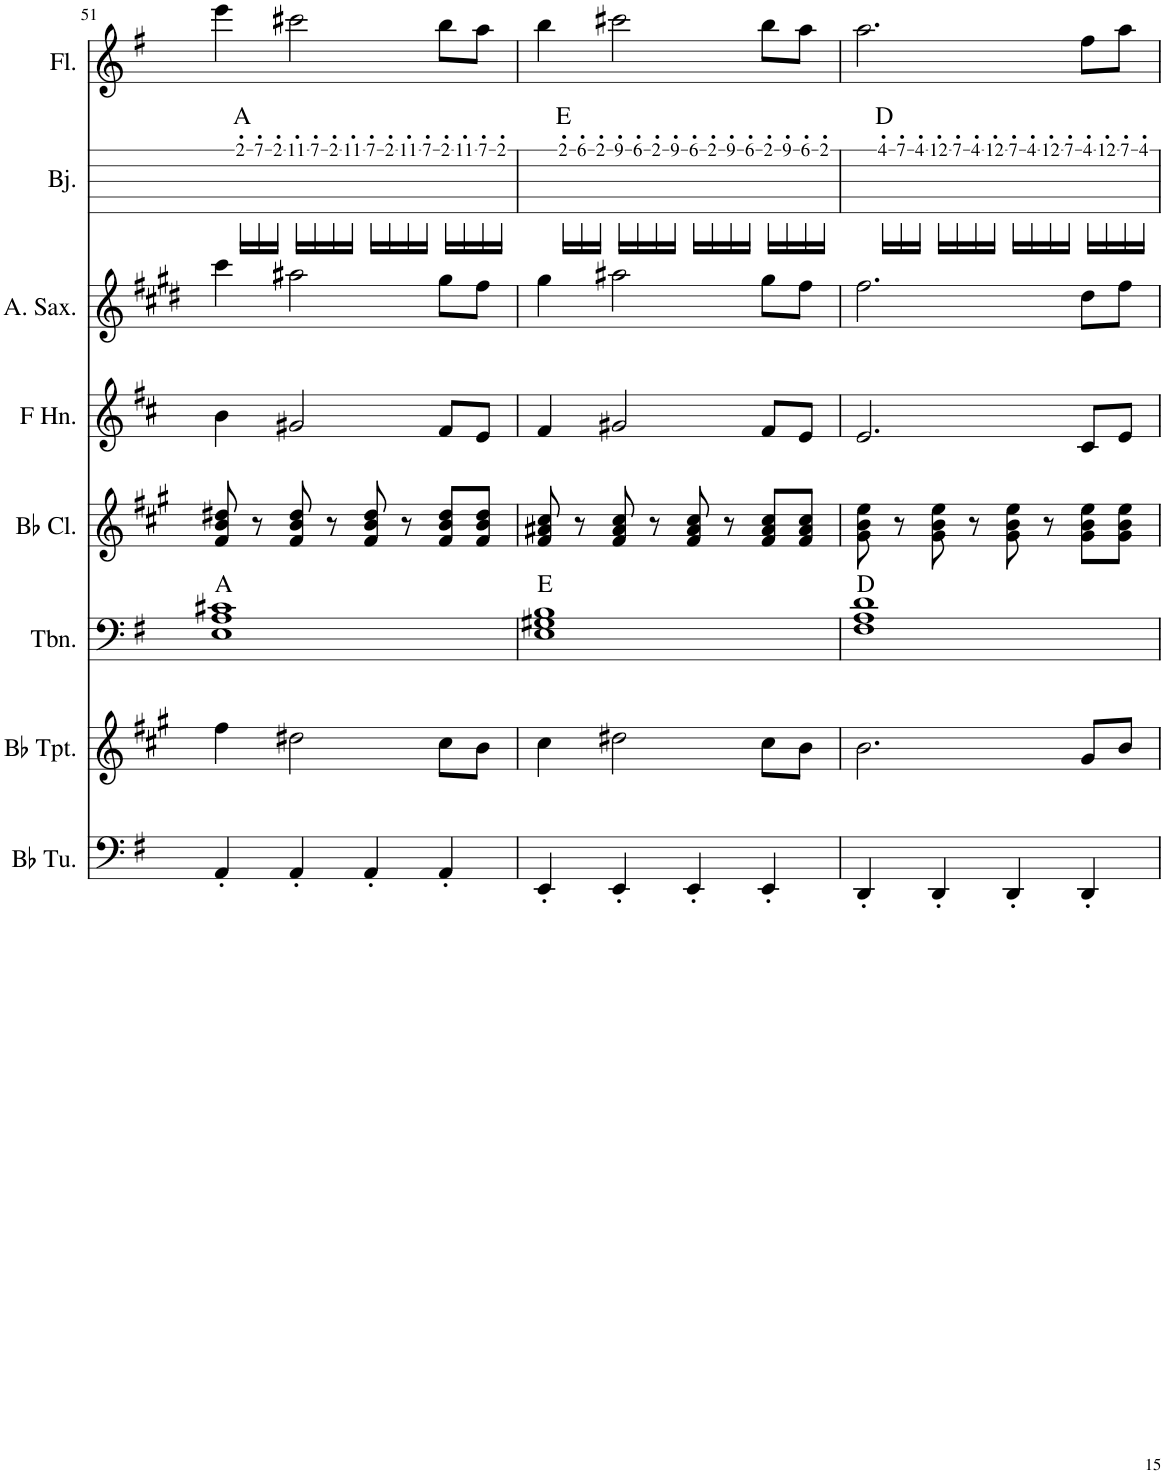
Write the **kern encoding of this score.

**kern	**kern	**kern	**harte	**kern	**kern	**kern	**kern	**harte	**kern
*part8	*part7	*part6	*part6	*part5	*part4	*part3	*part2	*part2	*part1
*staff8	*staff7	*staff6	*	*staff5	*staff4	*staff3	*staff2	*	*staff1
*I"Bb Tuba	*I"Bb Trumpet	*I"Trombone	*	*I"Bb Clarinet	*I"Horn in F	*I"Alto Saxophone	*I"Banjo	*	*I"Flute
*I'Bb Tu.	*I'Bb Tpt.	*I'Tbn.	*	*I'Bb Cl.	*	*I'A. Sax.	*I'Bj.	*	*I'Fl.
!!LO:PB:g=z
*clefF4	*clefG2	*clefF4	*	*clefG2	*clefG2	*clefG2	*	*	*clefG2
*	*Trd1c2	*	*	*Trd1c2	*Trd4c7	*Trd5c9	*Trd7c12	*	*
*k[f#]	*k[f#c#g#]	*k[f#]	*	*k[f#c#g#]	*k[f#c#]	*k[f#c#g#d#]	*k[f#]	*	*k[f#]
*M4/4	*M4/4	*M4/4	*	*M4/4	*M4/4	*M4/4	*M4/4	*	*M4/4
=51	=51	=51	=51	=51	=51	=51	=51	=51	=51
4AA'/	4ff#\	1E 1A 1c#X	A:maj	8f#/ 8b/ 8dd#X/	4b\	4ccc#\	16r	.	4eee\
.	.	.	.	.	.	.	16e'\LL	A:maj	.
.	.	.	.	8r	.	.	16a'\	.	.
.	.	.	.	.	.	.	16e'\JJ	.	.
4AA'/	2dd#X\	.	.	8f#/ 8b/ 8dd#/	2g#X/	2aa#X\	16cc#'\LL	.	2ccc#X\
.	.	.	.	.	.	.	16a'\	.	.
.	.	.	.	8r	.	.	16e'\	.	.
.	.	.	.	.	.	.	16cc#'\JJ	.	.
4AA'/	.	.	.	8f#/ 8b/ 8dd#/	.	.	16a'\LL	.	.
.	.	.	.	.	.	.	16e'\	.	.
.	.	.	.	8r	.	.	16cc#'\	.	.
.	.	.	.	.	.	.	16a'\JJ	.	.
4AA'/	8cc#\L	.	.	8f#/ 8b/ 8dd#/L	8f#/L	8gg#\L	16e'\LL	.	8bb\L
.	.	.	.	.	.	.	16cc#'\	.	.
.	8b\J	.	.	8f#/ 8b/ 8dd#/J	8e/J	8ff#\J	16a'\	.	8aa\J
.	.	.	.	.	.	.	16e'\JJ	.	.
=52	=52	=52	=52	=52	=52	=52	=52	=52	=52
4EE'/	4cc#\	1E 1G#X 1B	E:maj	8f#/ 8a#X/ 8cc#/	4f#/	4gg#\	16r	.	4bb\
.	.	.	.	.	.	.	16e'\LL	E:maj	.
.	.	.	.	8r	.	.	16g#'\	.	.
.	.	.	.	.	.	.	16e'\JJ	.	.
4EE'/	2dd#X\	.	.	8f#/ 8a#/ 8cc#/	2g#X/	2aa#X\	16b'\LL	.	2ccc#X\
.	.	.	.	.	.	.	16g#'\	.	.
.	.	.	.	8r	.	.	16e'\	.	.
.	.	.	.	.	.	.	16b'\JJ	.	.
4EE'/	.	.	.	8f#/ 8a#/ 8cc#/	.	.	16g#'\LL	.	.
.	.	.	.	.	.	.	16e'\	.	.
.	.	.	.	8r	.	.	16b'\	.	.
.	.	.	.	.	.	.	16g#'\JJ	.	.
4EE'/	8cc#\L	.	.	8f#/ 8a#/ 8cc#/L	8f#/L	8gg#\L	16e'\LL	.	8bb\L
.	.	.	.	.	.	.	16b'\	.	.
.	8b\J	.	.	8f#/ 8a#/ 8cc#/J	8e/J	8ff#\J	16g#'\	.	8aa\J
.	.	.	.	.	.	.	16e'\JJ	.	.
=53	=53	=53	=53	=53	=53	=53	=53	=53	=53
4DD'/	2.b\	1F# 1A 1d	D:maj	8g#\ 8b\ 8ee\	2.e/	2.ff#\	16r	.	2.aa\
.	.	.	.	.	.	.	16f#'\LL	D:maj	.
.	.	.	.	8r	.	.	16a'\	.	.
.	.	.	.	.	.	.	16f#'\JJ	.	.
4DD'/	.	.	.	8g#\ 8b\ 8ee\	.	.	16dd'\LL	.	.
.	.	.	.	.	.	.	16a'\	.	.
.	.	.	.	8r	.	.	16f#'\	.	.
.	.	.	.	.	.	.	16dd'\JJ	.	.
4DD'/	.	.	.	8g#\ 8b\ 8ee\	.	.	16a'\LL	.	.
.	.	.	.	.	.	.	16f#'\	.	.
.	.	.	.	8r	.	.	16dd'\	.	.
.	.	.	.	.	.	.	16a'\JJ	.	.
4DD'/	8g#/L	.	.	8g#\ 8b\ 8ee\L	8c#/L	8dd#\L	16f#'\LL	.	8ff#\L
.	.	.	.	.	.	.	16dd'\	.	.
.	8b/J	.	.	8g#\ 8b\ 8ee\J	8e/J	8ff#\J	16a'\	.	8aa\J
.	.	.	.	.	.	.	16f#'\JJ	.	.
=	=	=	=	=	=	=	=	=	=
*-	*-	*-	*-	*-	*-	*-	*-	*-	*-
